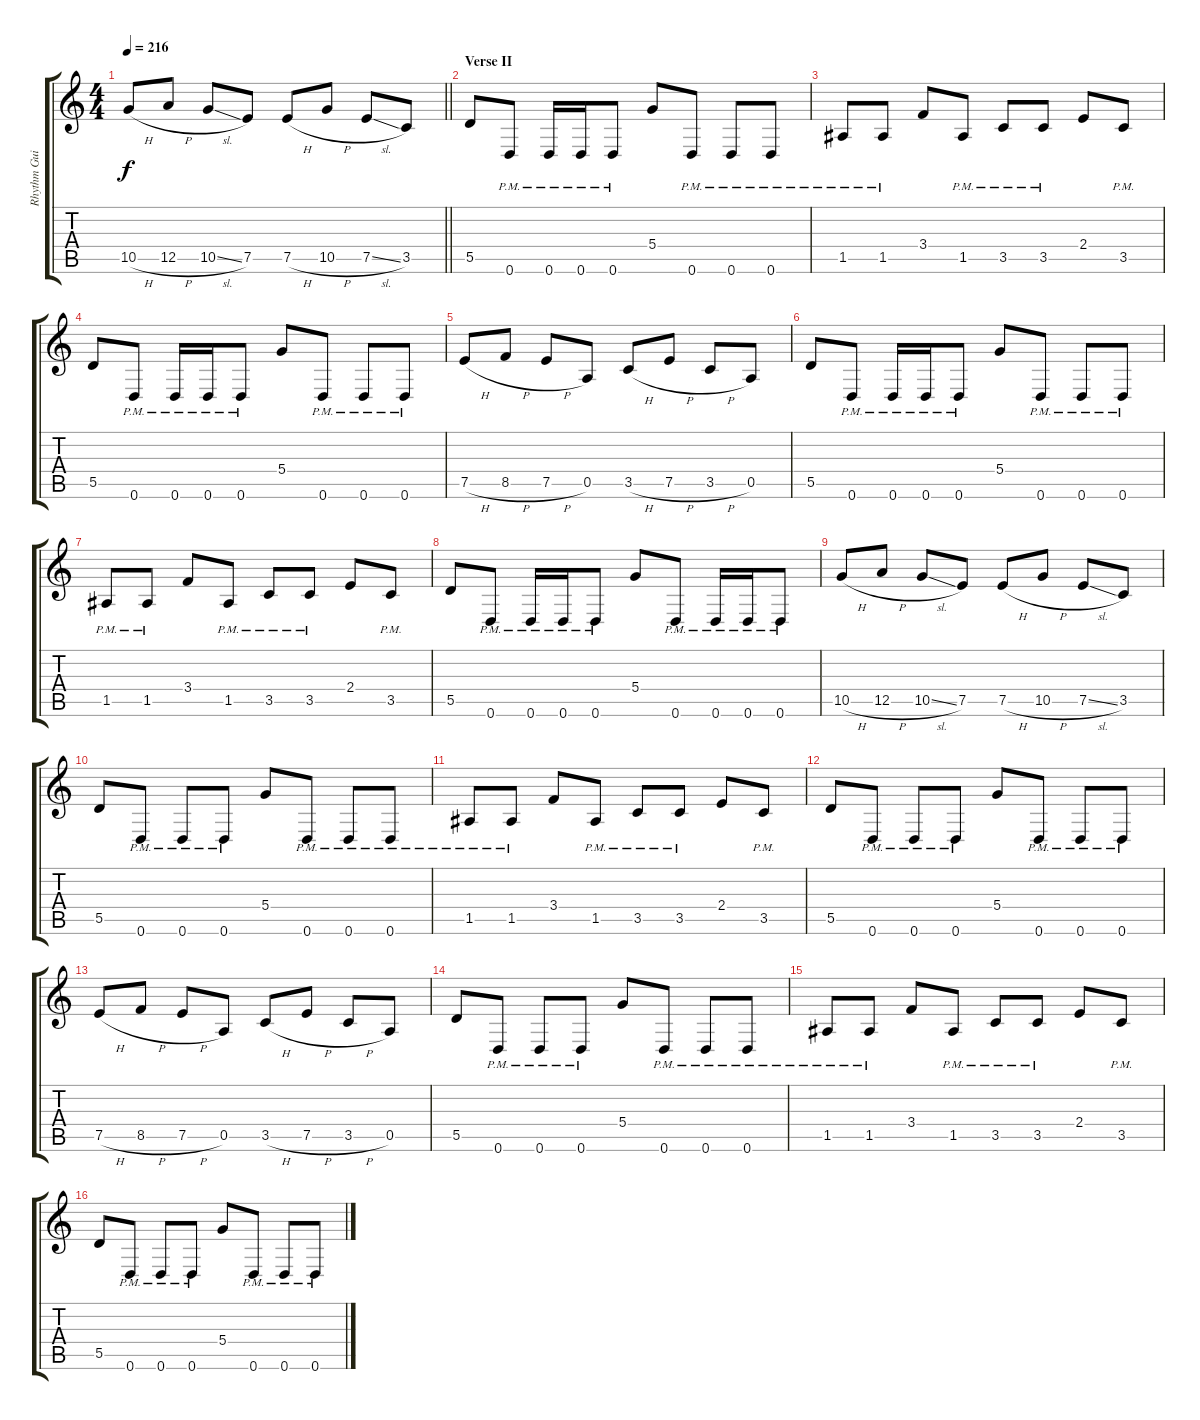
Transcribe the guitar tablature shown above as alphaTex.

\track ("Rhythm Guitar I" "Rhythm Gui") {instrument overdrivenguitar}
\staff {score tabs}
\tuning (E4 B3 G3 D3 A2 D2) {hide}
\ts (4 4)
\tempo 216
\clef g2
\barLineRight lightlight
\ks c
10.5{h}.8{dy f} 12.5{h}.8 10.5{sl}.8 7.5.8 7.5{h}.8 10.5{h}.8 7.5{sl}.8 3.5.8 |
\section ("" "Verse II")
5.5.8 0.6{pm}.8 0.6{pm}.16 0.6{pm}.16 0.6{pm}.8 5.4.8 0.6{pm}.8 0.6{pm}.8 0.6{pm}.8 |
1.5{pm}.8 1.5{pm}.8 3.4.8 1.5{pm}.8 3.5{pm}.8 3.5{pm}.8 2.4.8 3.5{pm}.8 |
5.5.8 0.6{pm}.8 0.6{pm}.16 0.6{pm}.16 0.6{pm}.8 5.4.8 0.6{pm}.8 0.6{pm}.8 0.6{pm}.8 |
7.5{h}.8 8.5{h}.8 7.5{h}.8 0.5.8 3.5{h}.8 7.5{h}.8 3.5{h}.8 0.5.8 |
5.5.8 0.6{pm}.8 0.6{pm}.16 0.6{pm}.16 0.6{pm}.8 5.4.8 0.6{pm}.8 0.6{pm}.8 0.6{pm}.8 |
1.5{pm}.8 1.5{pm}.8 3.4.8 1.5{pm}.8 3.5{pm}.8 3.5{pm}.8 2.4.8 3.5{pm}.8 |
5.5.8 0.6{pm}.8 0.6{pm}.16 0.6{pm}.16 0.6{pm}.8 5.4.8 0.6{pm}.8 0.6{pm}.16 0.6{pm}.16 0.6{pm}.8 |
10.5{h}.8 12.5{h}.8 10.5{sl}.8 7.5.8 7.5{h}.8 10.5{h}.8 7.5{sl}.8 3.5.8 |
5.5.8 0.6{pm}.8 0.6{pm}.8 0.6{pm}.8 5.4.8 0.6{pm}.8 0.6{pm}.8 0.6{pm}.8 |
1.5{pm}.8 1.5{pm}.8 3.4.8 1.5{pm}.8 3.5{pm}.8 3.5{pm}.8 2.4.8 3.5{pm}.8 |
5.5.8 0.6{pm}.8 0.6{pm}.8 0.6{pm}.8 5.4.8 0.6{pm}.8 0.6{pm}.8 0.6{pm}.8 |
7.5{h}.8 8.5{h}.8 7.5{h}.8 0.5.8 3.5{h}.8 7.5{h}.8 3.5{h}.8 0.5.8 |
5.5.8 0.6{pm}.8 0.6{pm}.8 0.6{pm}.8 5.4.8 0.6{pm}.8 0.6{pm}.8 0.6{pm}.8 |
1.5{pm}.8 1.5{pm}.8 3.4.8 1.5{pm}.8 3.5{pm}.8 3.5{pm}.8 2.4.8 3.5{pm}.8 |
5.5.8 0.6{pm}.8 0.6{pm}.8 0.6{pm}.8 5.4.8 0.6{pm}.8 0.6{pm}.8 0.6{pm}.8
